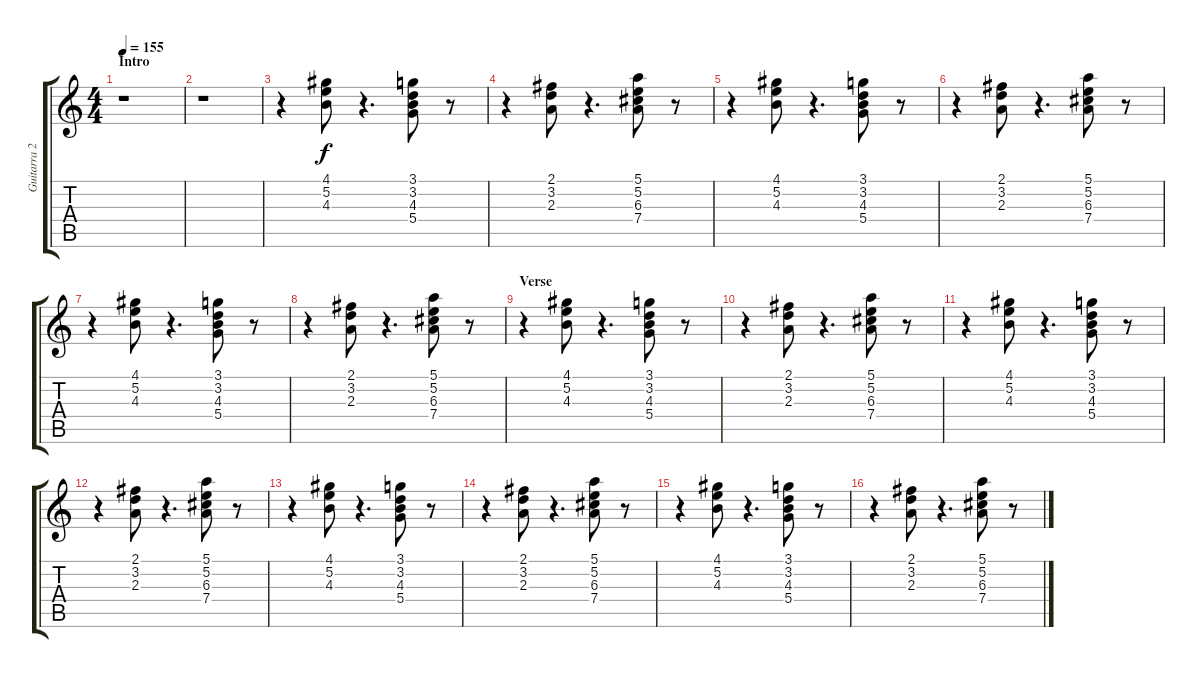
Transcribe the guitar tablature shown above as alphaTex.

\track ("Guitarra 2 - Erik" "Guitarra 2") {instrument distortionguitar}
\staff {score tabs}
\tuning (E4 B3 G3 D3 A2 E2) {hide}
\ts (4 4)
\section ("" "Intro")
\tempo 155
\clef g2
\ks c
r.1{dy f instrument distortionguitar} |
r.1 |
r.4 (4.1 5.2 4.3).8 r.4{d} (3.1 3.2 4.3 5.4).8 r.8 |
r.4 (2.1 3.2 2.3).8 r.4{d} (5.1 5.2 6.3 7.4).8 r.8 |
r.4 (4.1 5.2 4.3).8 r.4{d} (3.1 3.2 4.3 5.4).8 r.8 |
r.4 (2.1 3.2 2.3).8 r.4{d} (5.1 5.2 6.3 7.4).8 r.8 |
r.4 (4.1 5.2 4.3).8 r.4{d} (3.1 3.2 4.3 5.4).8 r.8 |
r.4 (2.1 3.2 2.3).8 r.4{d} (5.1 5.2 6.3 7.4).8 r.8 |
\section ("" "Verse")
r.4 (4.1 5.2 4.3).8 r.4{d} (3.1 3.2 4.3 5.4).8 r.8 |
r.4 (2.1 3.2 2.3).8 r.4{d} (5.1 5.2 6.3 7.4).8 r.8 |
r.4 (4.1 5.2 4.3).8 r.4{d} (3.1 3.2 4.3 5.4).8 r.8 |
r.4 (2.1 3.2 2.3).8 r.4{d} (5.1 5.2 6.3 7.4).8 r.8 |
r.4 (4.1 5.2 4.3).8 r.4{d} (3.1 3.2 4.3 5.4).8 r.8 |
r.4 (2.1 3.2 2.3).8 r.4{d} (5.1 5.2 6.3 7.4).8 r.8 |
r.4 (4.1 5.2 4.3).8 r.4{d} (3.1 3.2 4.3 5.4).8 r.8 |
r.4 (2.1 3.2 2.3).8 r.4{d} (5.1 5.2 6.3 7.4).8 r.8
